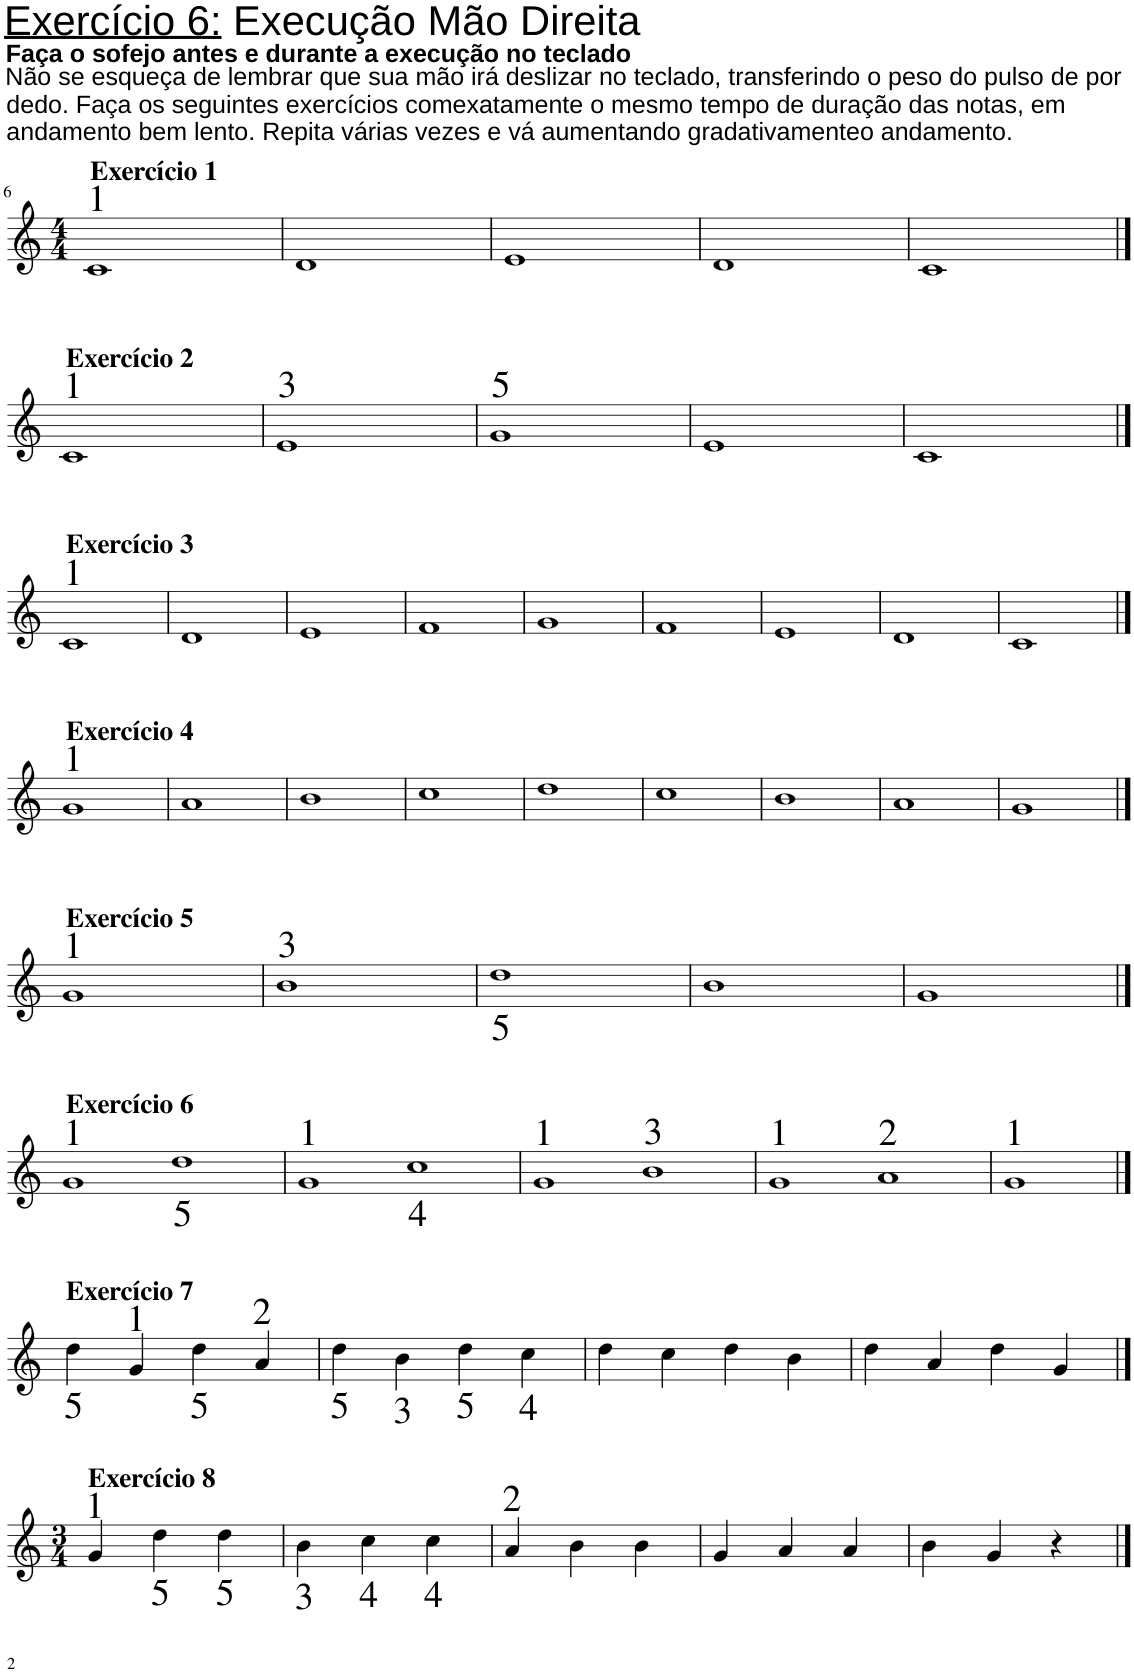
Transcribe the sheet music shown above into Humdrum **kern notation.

**kern
*part1
*staff1
*I"Piano
*I'Pno
!!LO:PB:g=z
*clefG2
*k[]
*M4/4
=6
!LO:TX:a:t=Exercício 6&colon;
!LO:TX:a:t=Execução Mão Direita
!LO:TX:a:B:t=Faça o sofejo antes e durante a execução no teclado
!LO:TX:a:t=Não se esqueça de lembrar que sua mão irá deslizar no teclado, transferindo o peso do pulso de por
!LO:TX:a:t=dedo. Faça os seguintes exercícios comexatamente o mesmo tempo de duração das notas, em
!LO:TX:a:t=andamento bem lento. Repita várias vezes e vá aumentando gradativamenteo andamento.
!LO:TX:a:B:t=Exercício 1
1c
=7
1d
=8
1e
=9
1d
=10
1c
!!LO:LB:g=z
==1
!LO:TX:a:B:t=Exercício 2
1c
=2
1e
=3
1g
=4
1e
=5
1c
!!LO:LB:g=z
==1
!LO:TX:a:B:t=Exercício 3
1c
=2
1d
=3
1e
=4
1f
=5
1g
=6
1f
=7
1e
=8
1d
=9
1c
!!LO:LB:g=z
==1
!LO:TX:a:B:t=Exercício 4
1g
=2
1a
=3
1b
=4
1cc
=5
1dd
=6
1cc
=7
1b
=8
1a
=9
1g
!!LO:LB:g=z
==1
!LO:TX:a:B:t=Exercício 5
1g
=2
1b
=3
1dd<
=4
1b
=5
1g
!!LO:LB:g=z
==1
!LO:TX:a:B:t=Exercício 6
1g
1dd<
=2
1g
1cc<
=3
1g
1b
=4
1g
1a
=5
1g
!!LO:LB:g=z
==1
!LO:TX:a:B:t=Exercício 7
4dd<\
4g/
4dd<\
4a/
=2
4dd<\
4b<\
4dd<\
4cc<\
=3
4dd\
4cc\
4dd\
4b\
=4
4dd\
4a/
4dd\
4g/
!!LO:LB:g=z
==1
*M3/4
!LO:TX:a:B:t=Exercício 8
4g/
4dd<\
4dd<\
=2
4b<\
4cc<\
4cc<\
=3
4a/
4b\
4b\
=4
4g/
4a/
4a/
=5
4b\
4g/
4r
==
*-
